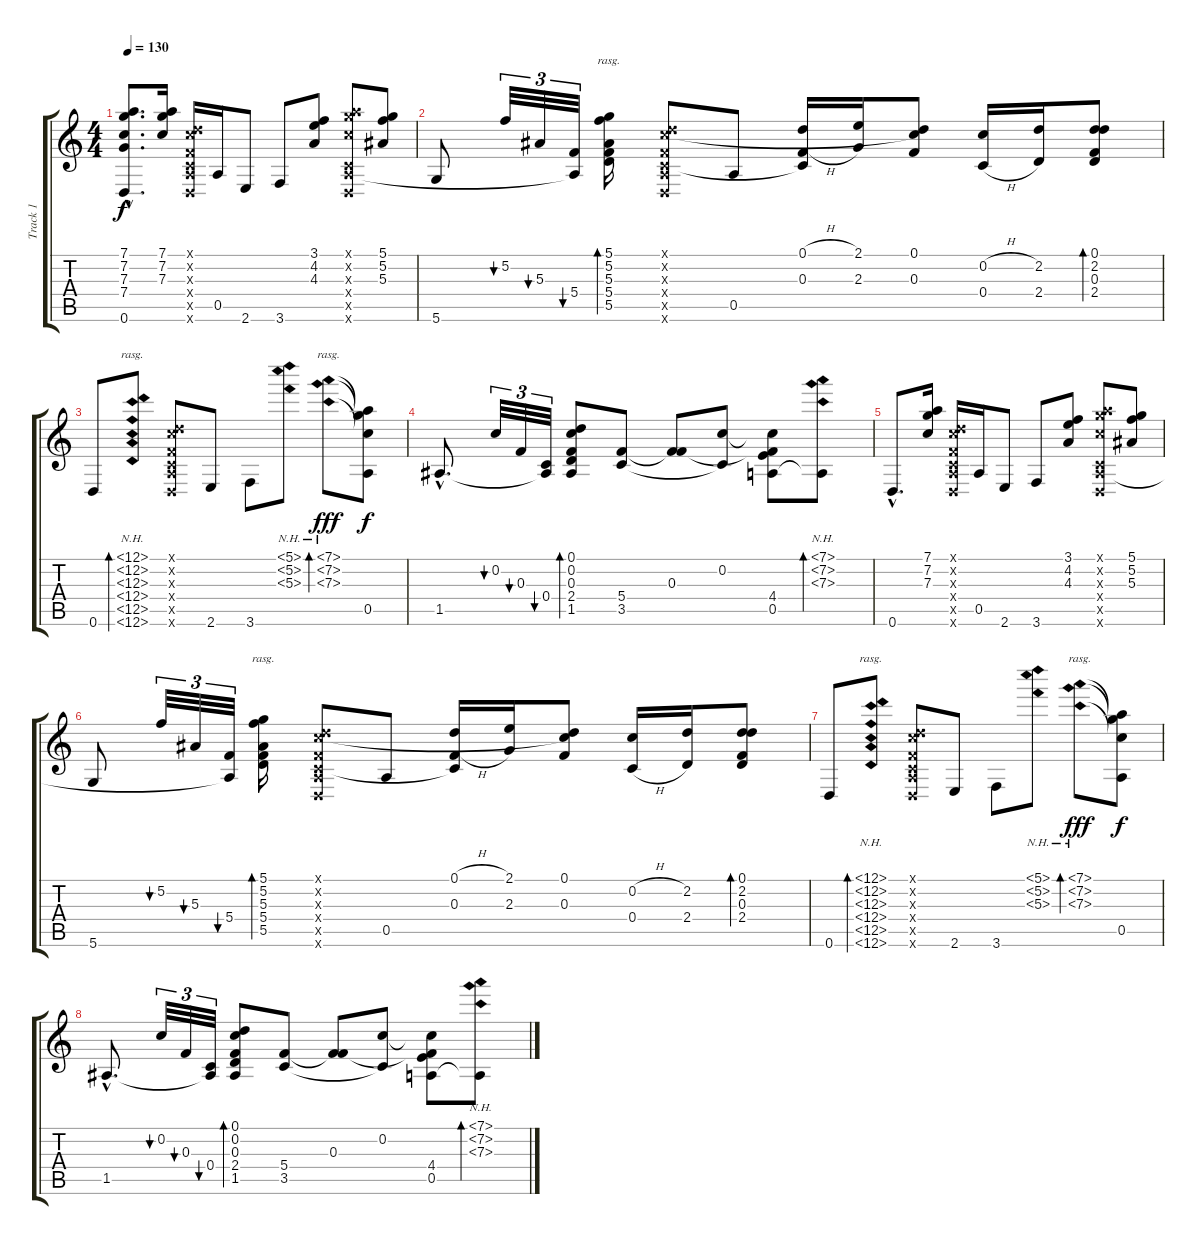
\track ("Track 1" "Track 1") {instrument acousticguitarsteel}
\staff {score tabs}
\tuning (D4 C4 F3 C3 A2 D2) {hide}
\ts (4 4)
\tempo 130
\clef g2
\ks c
(7.1{hac t} 7.2{hac t} 7.3{hac t} 7.4{hac t} 0.6{hac}).8{d dy f} (7.1 7.2 7.3).16 (0.1{x} 0.2{x} 0.3{x} 0.4{x} 0.5{x} 0.6{x}).16 0.5.16 2.6.8 3.6.8 (3.1 4.2 4.3).8 (7.1{x} 7.2{x} 7.3{x} 0.4{x} 0.5{x} 0.6{x}).8 (5.1 5.2 5.3).8 |
5.6.8 5.2.32{tu (3 2) bu 30} 5.3.32{tu (3 2) bu 30} (5.4 0.5{t}).32{tu (3 2) bu 30} (5.1 5.2 5.3 5.4 5.5).16{bd 120 rasg ii} (0.1{x} 0.2{x} 0.3{x} 0.4{x} 0.5{x} 0.6{x}).8 0.5.8 (0.1{h} 0.3{h} 0.4{t}).16 (2.1 2.3).16 (0.1 0.2{t} 0.3).8 (0.2{h} 0.4{h}).16 (2.2 2.4).16 (0.1 2.2 0.3 2.4).8{bd 30} |
0.6.8 (12.1{nh} 12.2{nh} 12.3{nh} 12.4{nh} 12.5{nh} 12.6{nh}).8{bd 480 rasg ii} (0.1{x} 0.2{x} 0.3{x} 0.4{x} 0.5{x} 0.6{x}).8 2.6.8 3.6.8 (5.1{nh} 5.2{nh} 5.3{nh}).8 (7.1{nh} 7.2{nh} 7.3{nh}).8{bd 30 rasg ii dy fff} (7.1{t} 7.2{t} 7.3{t} 0.5).8{dy f} |
1.5{hac}.8{d} 0.2.32{tu (3 2) bu 30} 0.3.32{tu (3 2) bu 30} (0.4 1.5{t}).32{tu (3 2) bu 30} (0.1 0.2 0.3 2.4 1.5).8{bd 30} (5.4 3.5).8 (0.3 5.4{t}).8 (0.2 3.5{t}).8 (0.2{t} 0.3{t} 4.4 0.5).8 (7.1{nh} 7.2{nh} 7.3{nh} 0.5{t}).8{bd 30} |
0.6{hac}.8{d} (7.1 7.2 7.3).16 (0.1{x} 0.2{x} 0.3{x} 0.4{x} 0.5{x} 0.6{x}).16 0.5.16 2.6.8 3.6.8 (3.1 4.2 4.3).8 (7.1{x} 7.2{x} 7.3{x} 0.4{x} 0.5{x} 0.6{x}).8 (5.1 5.2 5.3).8 |
5.6.8 5.2.32{tu (3 2) bu 30} 5.3.32{tu (3 2) bu 30} (5.4 0.5{t}).32{tu (3 2) bu 30} (5.1 5.2 5.3 5.4 5.5).16{bd 120 rasg ii} (0.1{x} 0.2{x} 0.3{x} 0.4{x} 0.5{x} 0.6{x}).8 0.5.8 (0.1{h} 0.3{h} 0.4{t}).16 (2.1 2.3).16 (0.1 0.2{t} 0.3).8 (0.2{h} 0.4{h}).16 (2.2 2.4).16 (0.1 2.2 0.3 2.4).8{bd 30} |
0.6.8 (12.1{nh} 12.2{nh} 12.3{nh} 12.4{nh} 12.5{nh} 12.6{nh}).8{bd 480 rasg ii} (0.1{x} 0.2{x} 0.3{x} 0.4{x} 0.5{x} 0.6{x}).8 2.6.8 3.6.8 (5.1{nh} 5.2{nh} 5.3{nh}).8 (7.1{nh} 7.2{nh} 7.3{nh}).8{bd 30 rasg ii dy fff} (7.1{t} 7.2{t} 7.3{t} 0.5).8{dy f} |
1.5{hac}.8{d} 0.2.32{tu (3 2) bu 30} 0.3.32{tu (3 2) bu 30} (0.4 1.5{t}).32{tu (3 2) bu 30} (0.1 0.2 0.3 2.4 1.5).8{bd 30} (5.4 3.5).8 (0.3 5.4{t}).8 (0.2 3.5{t}).8 (0.2{t} 0.3{t} 4.4 0.5).8 (7.1{nh} 7.2{nh} 7.3{nh} 0.5{t}).8{bd 30}
